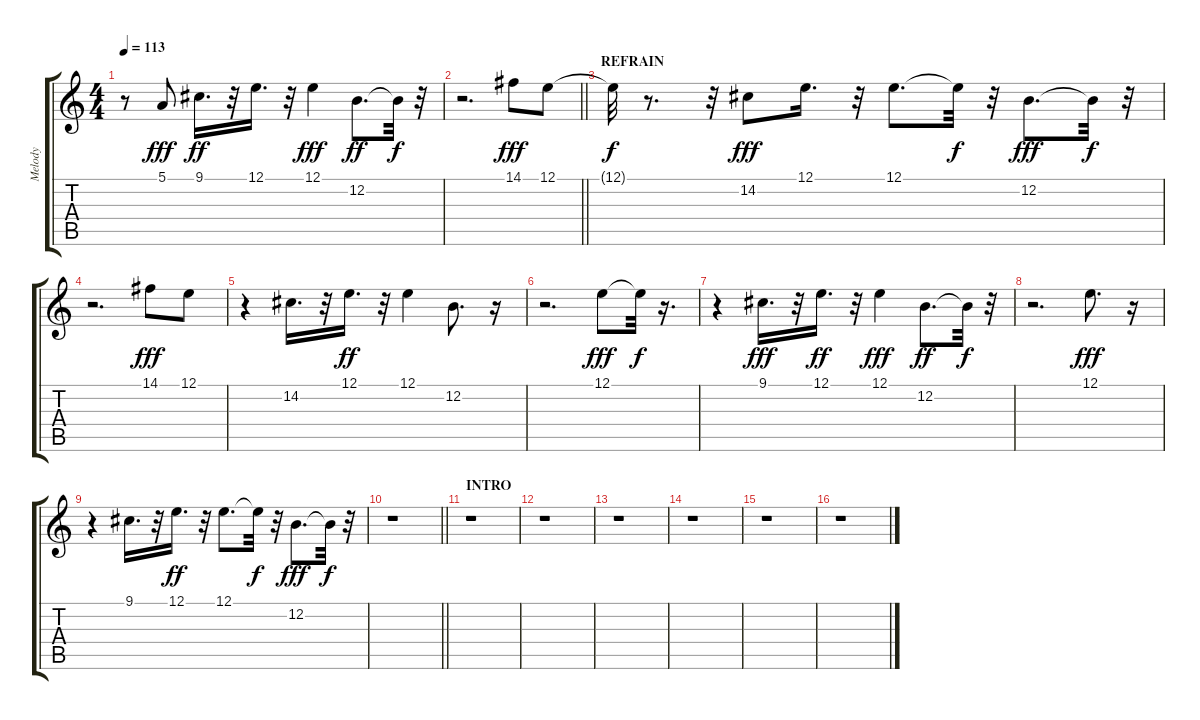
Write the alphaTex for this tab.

\track ("Melody" "Melody") {instrument lead6voice}
\staff {score tabs}
\tuning (E4 B3 G3 D3 A2 E2) {hide}
\ts (4 4)
\tempo 113
\clef g2
\ks c
r.8{dy fff} 5.1.8 9.1.16{d dy ff} r.32 12.1.16{d} r.32 12.1.4{dy fff} 12.2.8{d dy ff} 12.2{t}.32{dy f} r.32 |
\barLineRight lightlight
r.2{d} 14.1.8{dy fff} 12.1.8 |
\section ("" "REFRAIN")
12.1{t}.32{dy f} r.8{d} r.32 14.2.8{dy fff} 12.1.16{d} r.32 12.1.8{d} 12.1{t}.32{dy f} r.32 12.2.8{d dy fff} 12.2{t}.32{dy f} r.32 |
r.2{d} 14.1.8{dy fff} 12.1.8 |
r.4 14.2.16{d} r.32 12.1.16{d dy ff} r.32 12.1.4 12.2.8{d} r.16 |
r.2{d} 12.1.8{dy fff} 12.1{t}.32{dy f} r.16{d} |
r.4 9.1.16{d dy fff} r.32 12.1.16{d dy ff} r.32 12.1.4{dy fff} 12.2.8{d dy ff} 12.2{t}.32{dy f} r.32 |
r.2{d} 12.1.8{d dy fff} r.16 |
r.4 9.1.16{d} r.32 12.1.16{d dy ff} r.32 12.1.8{d} 12.1{t}.32{dy f} r.32 12.2.8{d dy fff} 12.2{t}.32{dy f} r.32 |
\barLineRight lightlight
r.1 |
\section ("" "INTRO")
r.1 |
r.1 |
r.1 |
r.1 |
r.1 |
r.1
